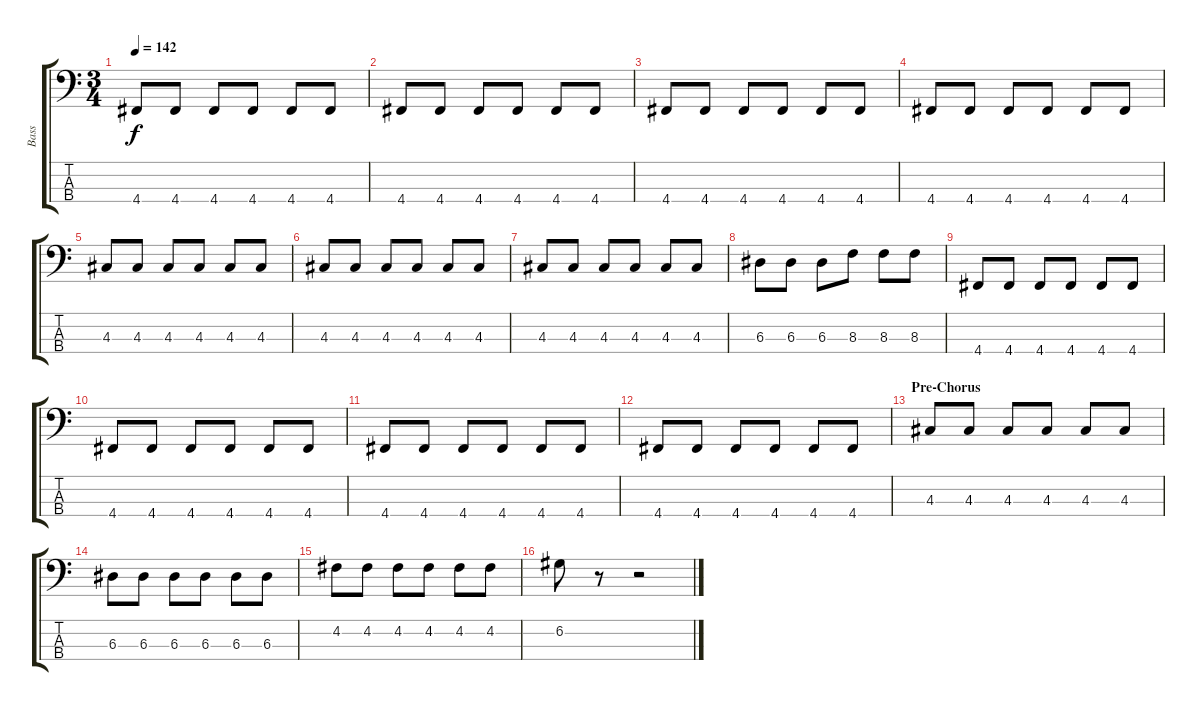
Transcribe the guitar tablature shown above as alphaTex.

\track ("Bass" "Bass") {instrument electricbasspick}
\staff {score tabs}
\tuning (G2 D2 A1 D1) {hide}
\ts (3 4)
\tempo 142
\clef f4
\ks c
4.4.8{dy f} 4.4.8 4.4.8 4.4.8 4.4.8 4.4.8 |
4.4.8 4.4.8 4.4.8 4.4.8 4.4.8 4.4.8 |
4.4.8 4.4.8 4.4.8 4.4.8 4.4.8 4.4.8 |
4.4.8 4.4.8 4.4.8 4.4.8 4.4.8 4.4.8 |
4.3.8 4.3.8 4.3.8 4.3.8 4.3.8 4.3.8 |
4.3.8 4.3.8 4.3.8 4.3.8 4.3.8 4.3.8 |
4.3.8 4.3.8 4.3.8 4.3.8 4.3.8 4.3.8 |
6.3.8 6.3.8 6.3.8 8.3.8 8.3.8 8.3.8 |
4.4.8 4.4.8 4.4.8 4.4.8 4.4.8 4.4.8 |
4.4.8 4.4.8 4.4.8 4.4.8 4.4.8 4.4.8 |
4.4.8 4.4.8 4.4.8 4.4.8 4.4.8 4.4.8 |
4.4.8 4.4.8 4.4.8 4.4.8 4.4.8 4.4.8 |
\section ("" "Pre-Chorus")
4.3.8 4.3.8 4.3.8 4.3.8 4.3.8 4.3.8 |
6.3.8 6.3.8 6.3.8 6.3.8 6.3.8 6.3.8 |
4.2.8 4.2.8 4.2.8 4.2.8 4.2.8 4.2.8 |
6.2.8 r.8 r.2
